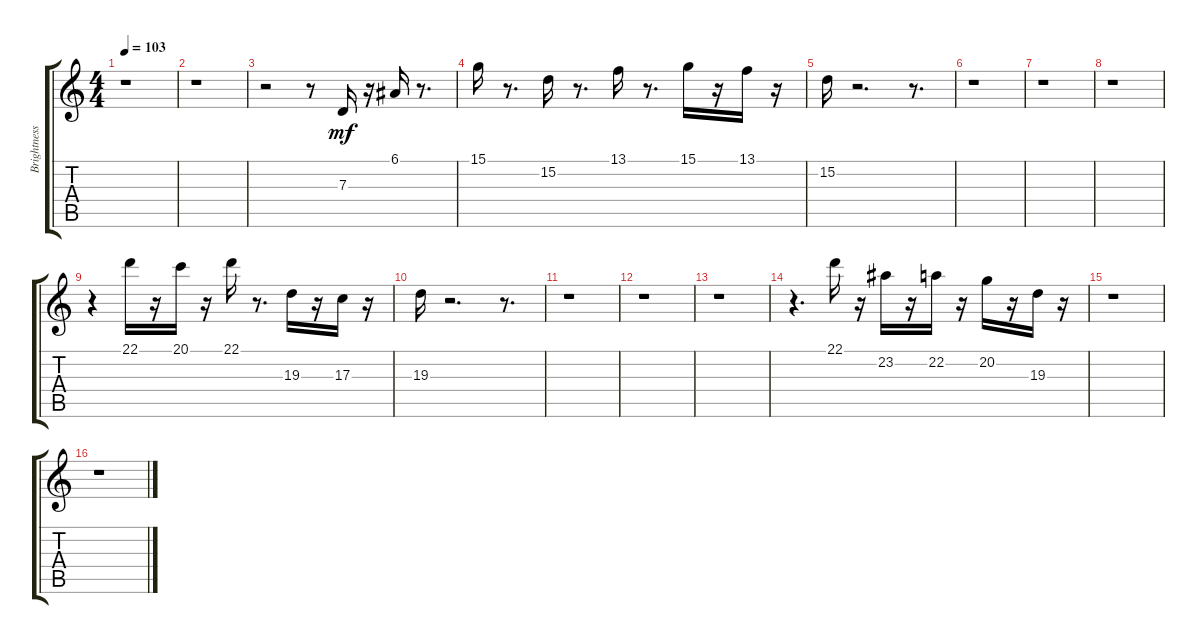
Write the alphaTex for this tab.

\track ("Brightness" "Brightness") {instrument fx5brightness}
\staff {score tabs}
\tuning (E4 B3 G3 D3 A2 E2) {hide}
\ts (4 4)
\tempo 103
\clef g2
\ks c
r.1{dy mf instrument fx5brightness} |
r.1 |
r.2 r.8 7.3.16 r.16 6.1.16 r.8{d} |
15.1.16 r.8{d} 15.2.16 r.8{d} 13.1.16 r.8{d} 15.1.16 r.16 13.1.16 r.16 |
15.2.16 r.2{d} r.8{d} |
r.1 |
r.1 |
r.1 |
r.4 22.1.16 r.16 20.1.16 r.16 22.1.16 r.8{d} 19.3.16 r.16 17.3.16 r.16 |
19.3.16 r.2{d} r.8{d} |
r.1 |
r.1 |
r.1 |
r.4{d} 22.1.16 r.16 23.2.16 r.16 22.2.16 r.16 20.2.16 r.16 19.3.16 r.16 |
r.1 |
r.1
